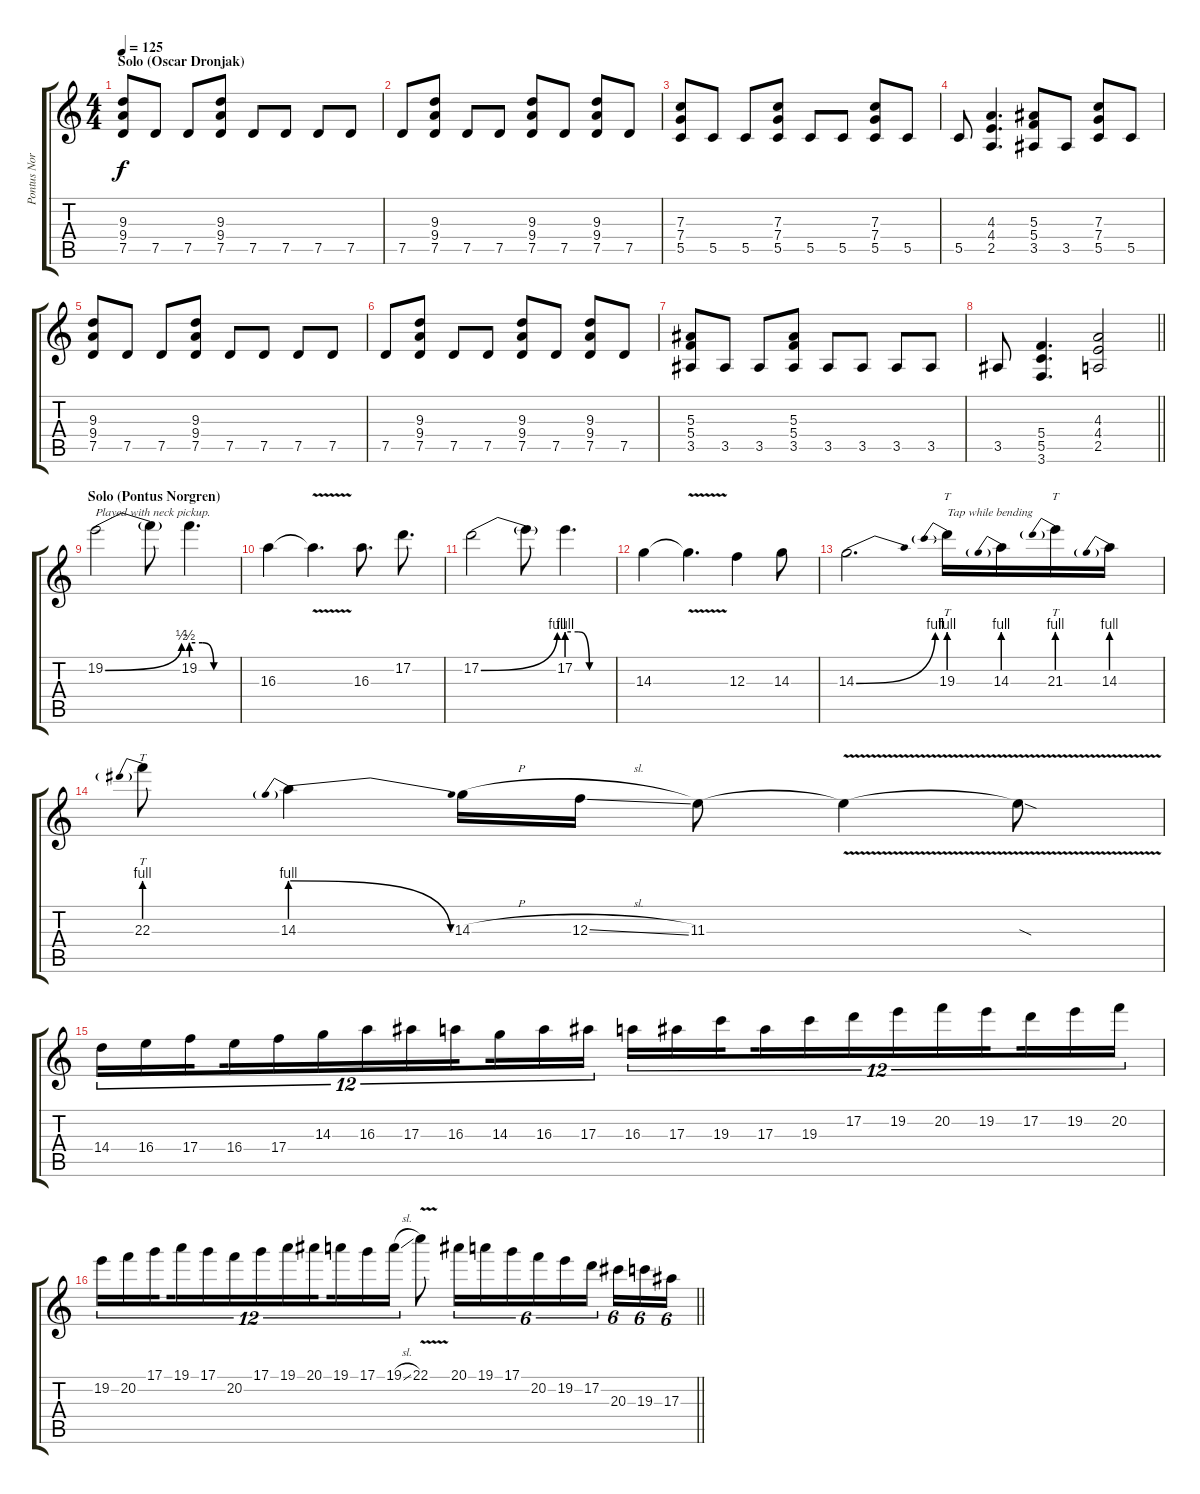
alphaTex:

\track ("Pontus Norgren" "Pontus Nor") {instrument distortionguitar}
\staff {score tabs}
\tuning (D4 A3 F3 C3 G2 D2) {hide}
\ts (4 4)
\section ("" "Solo (Oscar Dronjak)")
\tempo 125
\clef g2
\ks c
(9.3 9.4 7.5).8{dy f} 7.5.8 7.5.8 (9.3 9.4 7.5).8 7.5.8 7.5.8 7.5.8 7.5.8 |
7.5.8 (9.3 9.4 7.5).8 7.5.8 7.5.8 (9.3 9.4 7.5).8 7.5.8 (9.3 9.4 7.5).8 7.5.8 |
(7.3 7.4 5.5).8 5.5.8 5.5.8 (7.3 7.4 5.5).8 5.5.8 5.5.8 (7.3 7.4 5.5).8 5.5.8 |
5.5.8 (4.3 4.4 2.5).4{d} (5.3 5.4 3.5).8 3.5.8 (7.3 7.4 5.5).8 5.5.8 |
(9.3 9.4 7.5).8 7.5.8 7.5.8 (9.3 9.4 7.5).8 7.5.8 7.5.8 7.5.8 7.5.8 |
7.5.8 (9.3 9.4 7.5).8 7.5.8 7.5.8 (9.3 9.4 7.5).8 7.5.8 (9.3 9.4 7.5).8 7.5.8 |
(5.3 5.4 3.5).8 3.5.8 3.5.8 (5.3 5.4 3.5).8 3.5.8 3.5.8 3.5.8 3.5.8 |
\barLineRight lightlight
3.5.8 (5.4 5.5 3.6).4{d} (4.3 4.4 2.5).2 |
\section ("" "Solo (Pontus Norgren)")
19.2{be (bend 0 0 60 2)}.2{txt "Played with neck pickup." volume 16 balance 5} 19.2{t}.8 19.2{be (custom 0 2 15 2 30 0 60 0)}.4{d} |
16.3.4 16.3{v t}.4{d} 16.3.8{d} 17.2.8{d} |
17.2{be (bend 0 0 60 4)}.2 17.2{t}.8 17.2{be (custom 0 4 15 4 30 0 60 0)}.4{d} |
14.3.4 14.3{v t}.4{d} 12.3.4 14.3.8 |
14.3{be (bend 0 0 60 4)}.2{d} 19.3{be (prebend 0 4 60 4)}.16{tt txt "Tap while bending"} 14.3{be (prebend 0 4 60 4)}.16 21.3{be (prebend 0 4 60 4)}.16{tt} 14.3{be (prebend 0 4 60 4)}.16 |
22.3{be (prebend 0 4 60 4)}.8{tt} 14.3{be (prebendrelease 0 4 60 0)}.4 14.3{h}.16 12.3{sl}.16 11.3.8 11.3{v t}.4 11.3{sod t}.8 |
14.4.16{tu (12 8)} 16.4.16{tu (12 8)} 17.4.16{tu (12 8) beam splitsecondary} 16.4.16{tu (12 8)} 17.4.16{tu (12 8)} 14.3.16{tu (12 8)} 16.3.16{tu (12 8)} 17.3.16{tu (12 8)} 16.3.16{tu (12 8) beam splitsecondary} 14.3.16{tu (12 8)} 16.3.16{tu (12 8)} 17.3.16{tu (12 8)} 16.3.16{tu (12 8)} 17.3.16{tu (12 8)} 19.3.16{tu (12 8) beam splitsecondary} 17.3.16{tu (12 8)} 19.3.16{tu (12 8)} 17.2.16{tu (12 8)} 19.2.16{tu (12 8)} 20.2.16{tu (12 8)} 19.2.16{tu (12 8) beam splitsecondary} 17.2.16{tu (12 8)} 19.2.16{tu (12 8)} 20.2.16{tu (12 8)} |
\barLineRight lightlight
19.2.16{tu (12 8)} 20.2.16{tu (12 8)} 17.1.16{tu (12 8) beam splitsecondary} 19.1.16{tu (12 8)} 17.1.16{tu (12 8)} 20.2.16{tu (12 8)} 17.1.16{tu (12 8)} 19.1.16{tu (12 8)} 20.1.16{tu (12 8) beam splitsecondary} 19.1.16{tu (12 8)} 17.1.16{tu (12 8)} 19.1{sl}.16{tu (12 8)} 22.1{v}.8 20.1.16{tu (6 4)} 19.1.16{tu (6 4)} 17.1.16{tu (6 4)} 20.2.16{tu (6 4)} 19.2.16{tu (6 4)} 17.2.16{tu (6 4) beam splitsecondary} 20.3.16{tu (6 4)} 19.3.16{tu (6 4)} 17.3.16{tu (6 4)}
